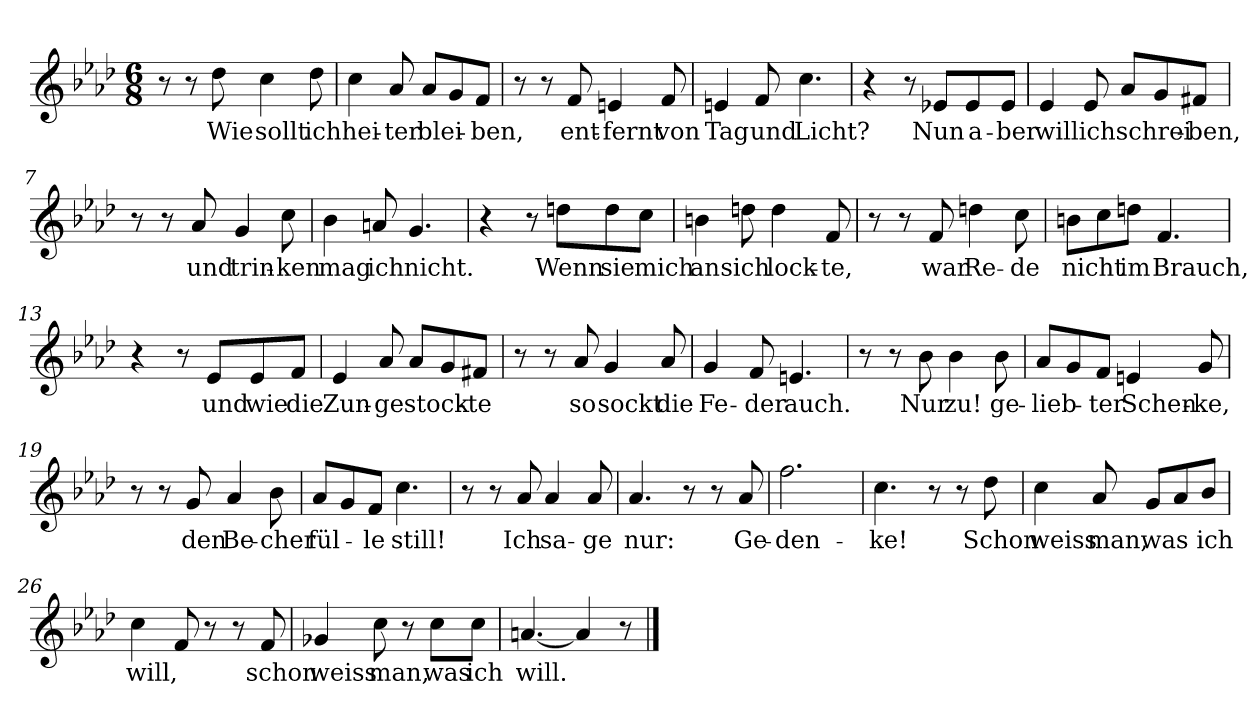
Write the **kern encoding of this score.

**kern	**text
*part1	*part1
*staff1	*staff1
*clefG2	*
*k[b-e-a-d-]	*
*M6/8	*
=1	=1
8r	.
8r	.
!	!LO:LY:b
8dd-\	Wie
!	!LO:LY:b
4cc\	sollt
!	!LO:LY:b
8dd-\	ich
=2	=2
!	!LO:LY:b
4cc\	hei-
!	!LO:LY:b
8a-/	-ter
!	!LO:LY:b
8a-/L	blei-
8g/	.
!	!LO:LY:b
8f/J	-ben,
=3	=3
8r	.
8r	.
!	!LO:LY:b
8f/	ent-
!	!LO:LY:b
4en/	-fernt
!	!LO:LY:b
8f/	von
=4	=4
!	!LO:LY:b
4en/	Tag
!	!LO:LY:b
8f/	und
!	!LO:LY:b
4.cc\	Licht?
=5	=5
4r	.
8r	.
!	!LO:LY:b
8e-X/L	Nun
!	!LO:LY:b
8e-/	a-
!	!LO:LY:b
8e-/J	-ber
=6	=6
!	!LO:LY:b
4e-/	will
!	!LO:LY:b
8e-/	ich
!	!LO:LY:b
8a-/L	schrei-
8g/	.
!	!LO:LY:b
8f#X/J	-ben,
!!LO:LB:g=z
=7	=7
8r	.
8r	.
!	!LO:LY:b
8a-/	und
!	!LO:LY:b
4g/	trin-
!	!LO:LY:b
8cc\	-ken
=8	=8
!	!LO:LY:b
4b-\	mag
!	!LO:LY:b
8an/	ich
!	!LO:LY:b
4.g/	nicht.
=9	=9
4r	.
8r	.
!	!LO:LY:b
8ddn\L	Wenn
!	!LO:LY:b
8dd\	sie
!	!LO:LY:b
8cc\J	mich
=10	=10
!	!LO:LY:b
4bn\	an
!	!LO:LY:b
8ddn\	sich
!	!LO:LY:b
4dd\	lock-
!	!LO:LY:b
8f/	-te,
=11	=11
8r	.
8r	.
!	!LO:LY:b
8f/	war
!	!LO:LY:b
4ddn\	Re-
!	!LO:LY:b
8cc\	-de
=12	=12
!	!LO:LY:b
8bn\L	nicht
8cc\	.
!	!LO:LY:b
8ddn\J	im
!	!LO:LY:b
4.f/	Brauch,
!!LO:LB:g=z
=13	=13
4r	.
8r	.
!	!LO:LY:b
8e-/L	und
!	!LO:LY:b
8e-/	wie
!	!LO:LY:b
8f/J	die
=14	=14
!	!LO:LY:b
4e-/	Zun-
!	!LO:LY:b
8a-/	-ge
!	!LO:LY:b
8a-/L	stock-
8g/	.
!	!LO:LY:b
8f#X/J	-te
=15	=15
8r	.
8r	.
!	!LO:LY:b
8a-/	so
!	!LO:LY:b
4g/	sockt
!	!LO:LY:b
8a-/	die
=16	=16
!	!LO:LY:b
4g/	Fe-
!	!LO:LY:b
8f/	-der
!	!LO:LY:b
4.en/	auch.
=17	=17
8r	.
8r	.
!	!LO:LY:b
8b-\	Nur
!	!LO:LY:b
4b-\	zu!
!	!LO:LY:b
8b-\	ge-
=18	=18
!	!LO:LY:b
8a-/L	-lieb-
8g/	.
!	!LO:LY:b
8f/J	-ter
!	!LO:LY:b
4en/	Schen-
!	!LO:LY:b
8g/	-ke,
!!LO:LB:g=z
=19	=19
8r	.
8r	.
!	!LO:LY:b
8g/	den
!	!LO:LY:b
4a-/	Be-
!	!LO:LY:b
8b-\	-cher
=20	=20
!	!LO:LY:b
8a-/L	fül-
8g/	.
!	!LO:LY:b
8f/J	-le
!	!LO:LY:b
4.cc\	still!
=21	=21
8r	.
8r	.
!	!LO:LY:b
8a-/	Ich
!	!LO:LY:b
4a-/	sa-
!	!LO:LY:b
8a-/	-ge
=22	=22
!	!LO:LY:b
4.a-/	nur:
8r	.
8r	.
!	!LO:LY:b
8a-/	Ge-
=23	=23
!	!LO:LY:b
2.ff\	-den-
=24	=24
!	!LO:LY:b
4.cc\	-ke!
8r	.
8r	.
!	!LO:LY:b
8dd-\	Schon
=25	=25
!	!LO:LY:b
4cc\	weiss
!	!LO:LY:b
8a-/	man,
!	!LO:LY:b
8g/L	was
8a-/	.
!	!LO:LY:b
8b-/J	ich
=26	=26
!	!LO:LY:b
4cc\	will,
8f/	.
8r	.
8r	.
!	!LO:LY:b
8f/	schon
!!LO:LB:g=z
=27	=27
!	!LO:LY:b
4g-X/	weiss
!	!LO:LY:b
8cc\	man,
8r	.
!	!LO:LY:b
8cc\L	was
!	!LO:LY:b
8cc\J	ich
=28	=28
!	!LO:LY:b
[4.an/	will.
4a/]	.
8r	.
==	==
*-	*-
